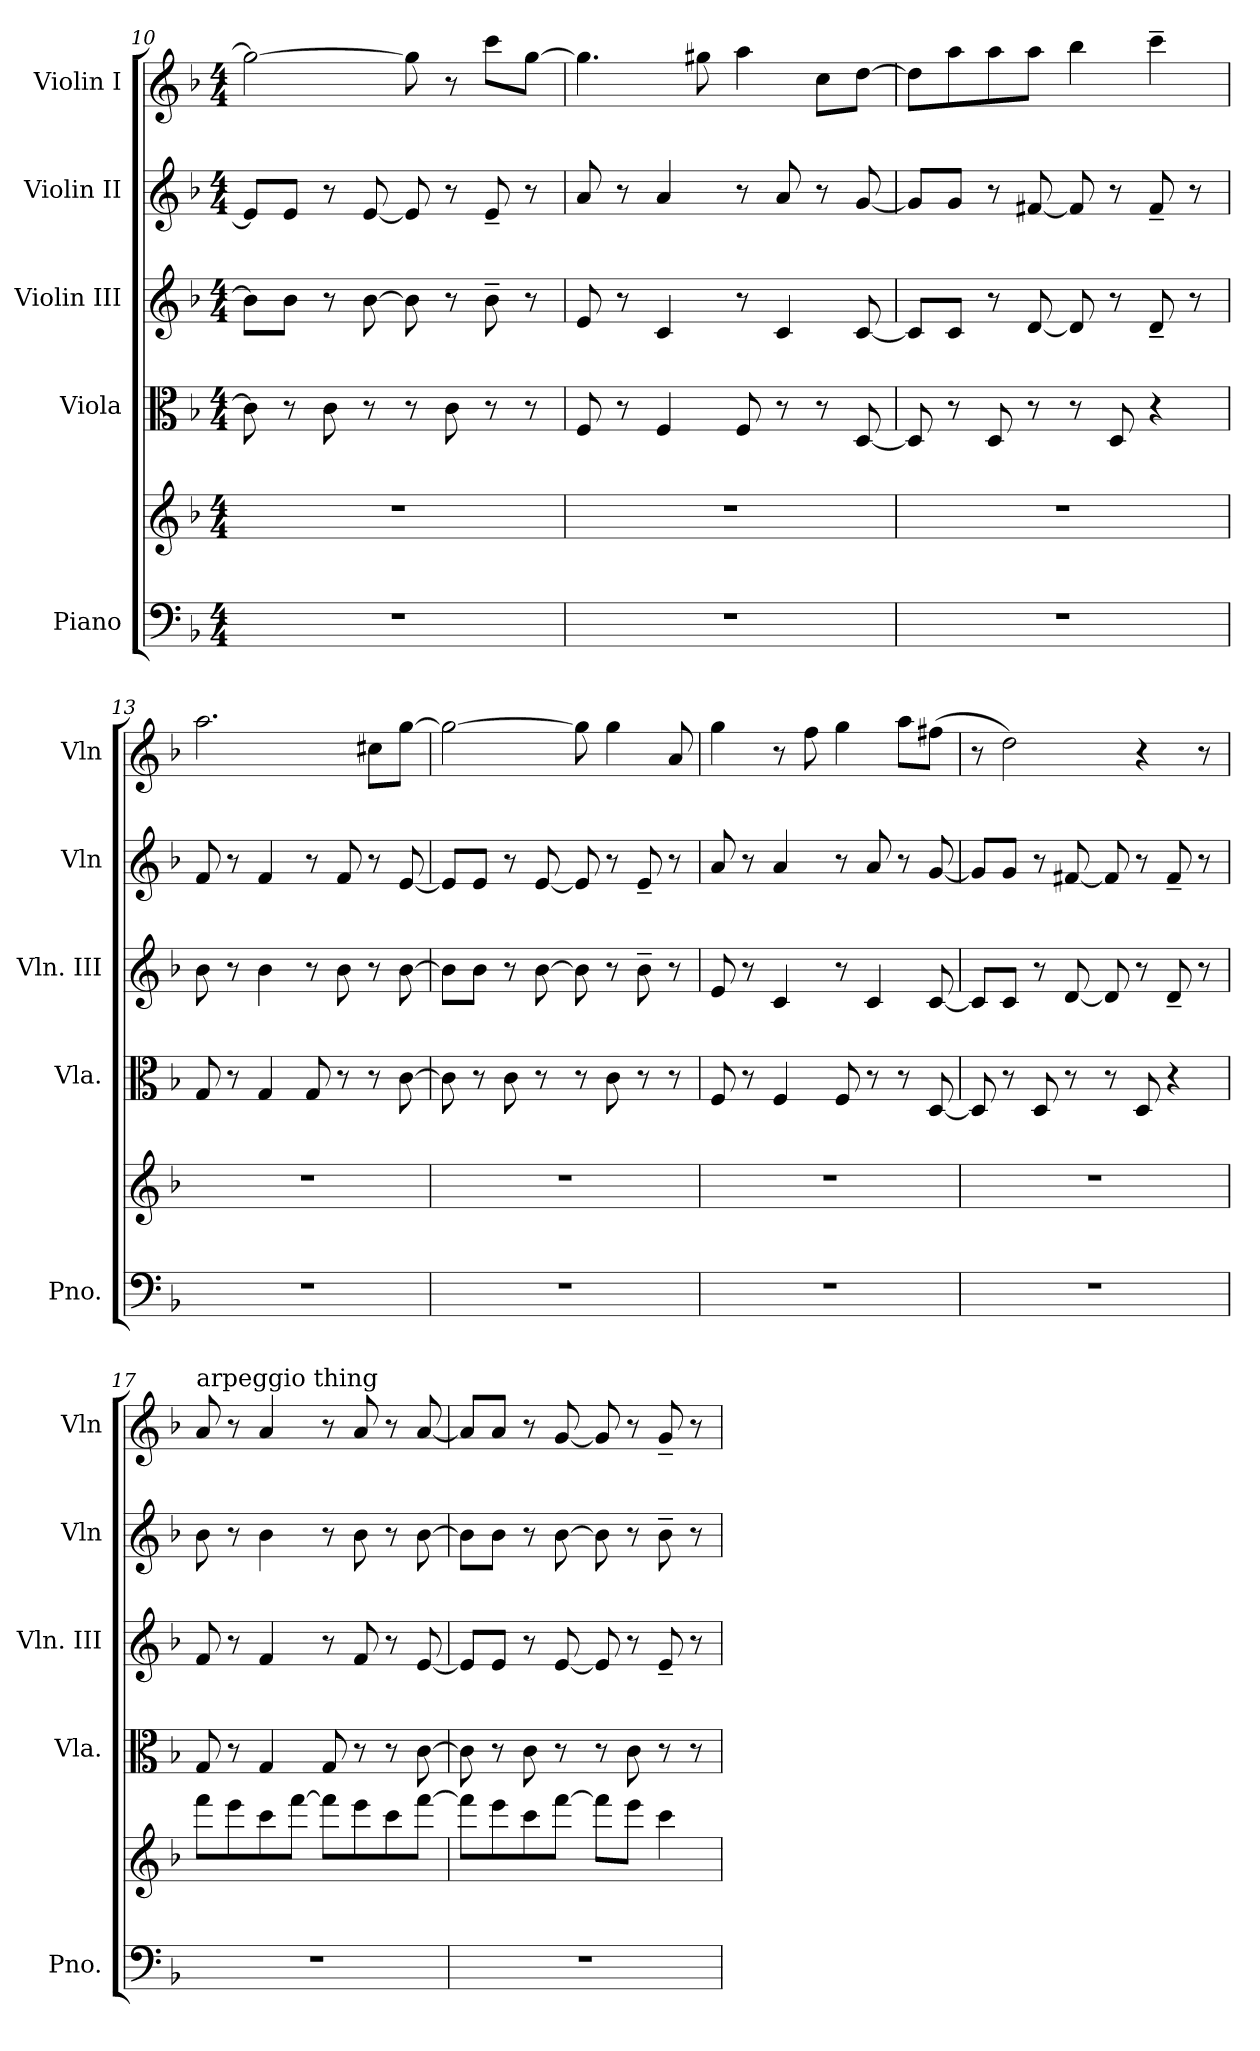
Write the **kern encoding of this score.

**kern	**kern	**kern	**kern	**kern	**kern
*part5	*part5	*part4	*part3	*part2	*part1
*staff6	*staff5	*staff4	*staff3	*staff2	*staff1
*I"Piano	*	*I"Viola	*I"Violin III	*I"Violin II	*I"Violin I
*I'Pno.	*	*I'Vla.	*I'Vln. III	*I'Vln	*I'Vln
*clefF4	*clefG2	*clefC3	*clefG2	*clefG2	*clefG2
*k[b-]	*k[b-]	*k[b-]	*k[b-]	*k[b-]	*k[b-]
*M4/4	*M4/4	*M4/4	*M4/4	*M4/4	*M4/4
=10	=10	=10	=10	=10	=10
1r	1r	8c\]	8b-\L]	8e/L]	2gg\_
.	.	8r	8b-\J	8e/J	.
.	.	8c\	8r	8r	.
.	.	8r	[8b-\	[8e/	.
.	.	8r	8b-\]	8e/]	8gg\]
.	.	8c\	8r	8r	8r
.	.	8r	8b-~\	8e~/	8ccc\L
.	.	8r	8r	8r	[8gg\J
=11	=11	=11	=11	=11	=11
1r	1r	8F/	8e/	8a/	4.gg\]
.	.	8r	8r	8r	.
.	.	4F/	4c/	4a/	.
.	.	.	.	.	8gg#X\
.	.	8F/	8r	8r	4aa\
.	.	8r	4c/	8a/	.
.	.	8r	.	8r	8cc\L
.	.	[8D/	[8c/	[8g/	[8dd\J
!!LO:LB:g=z
=12	=12	=12	=12	=12	=12
1r	1r	8D/]	8c/L]	8g/L]	8dd\L]
.	.	8r	8c/J	8g/J	8aa\
.	.	8D/	8r	8r	8aa\
.	.	8r	[8d/	[8f#X/	8aa\J
.	.	8r	8d/]	8f#/]	4bb-\
.	.	8D/	8r	8r	.
.	.	4r	8d~/	8f#~/	4ccc~\
.	.	.	8r	8r	.
=13	=13	=13	=13	=13	=13
1r	1r	8G/	8b-\	8f/	2.aa\
.	.	8r	8r	8r	.
.	.	4G/	4b-\	4f/	.
.	.	8G/	8r	8r	.
.	.	8r	8b-\	8f/	.
.	.	8r	8r	8r	8cc#X\L
.	.	[8c\	[8b-\	[8e/	[8gg\J
=14	=14	=14	=14	=14	=14
1r	1r	8c\]	8b-\L]	8e/L]	2gg\_
.	.	8r	8b-\J	8e/J	.
.	.	8c\	8r	8r	.
.	.	8r	[8b-\	[8e/	.
.	.	8r	8b-\]	8e/]	8gg\]
.	.	8c\	8r	8r	4gg\
.	.	8r	8b-~\	8e~/	.
.	.	8r	8r	8r	8a/
!!LO:PB:g=z
=15	=15	=15	=15	=15	=15
1r	1r	8F/	8e/	8a/	4gg\
.	.	8r	8r	8r	.
.	.	4F/	4c/	4a/	8r
.	.	.	.	.	8ff\
.	.	8F/	8r	8r	4gg\
.	.	8r	4c/	8a/	.
.	.	8r	.	8r	8aa\L
.	.	[8D/	[8c/	[8g/	(8ff#X\J
=16	=16	=16	=16	=16	=16
1r	1r	8D/]	8c/L]	8g/L]	8r
.	.	8r	8c/J	8g/J	2dd\)
.	.	8D/	8r	8r	.
.	.	8r	[8d/	[8f#X/	.
.	.	8r	8d/]	8f#/]	.
.	.	8D/	8r	8r	4r
.	.	4r	8d~/	8f#~/	.
.	.	.	8r	8r	8r
=17	=17	=17	=17	=17	=17
!	!	!	!	!	!LO:TX:a:t=arpeggio thing
1r	8fff\L	8G/	8f/	8b-\	8a/
.	8eee\	8r	8r	8r	8r
.	8ccc\	4G/	4f/	4b-\	4a/
.	[8fff\J	.	.	.	.
.	8fff\L]	8G/	8r	8r	8r
.	8eee\	8r	8f/	8b-\	8a/
.	8ccc\	8r	8r	8r	8r
.	[8fff\J	[8c\	[8e/	[8b-\	[8a/
!!LO:LB:g=z
=18	=18	=18	=18	=18	=18
1r	8fff\L]	8c\]	8e/L]	8b-\L]	8a/L]
.	8eee\	8r	8e/J	8b-\J	8a/J
.	8ccc\	8c\	8r	8r	8r
.	[8fff\J	8r	[8e/	[8b-\	[8g/
.	8fff\L]	8r	8e/]	8b-\]	8g/]
.	8eee\J	8c\	8r	8r	8r
.	4ccc\	8r	8e~/	8b-~\	8g~/
.	.	8r	8r	8r	8r
=	=	=	=	=	=
*-	*-	*-	*-	*-	*-
